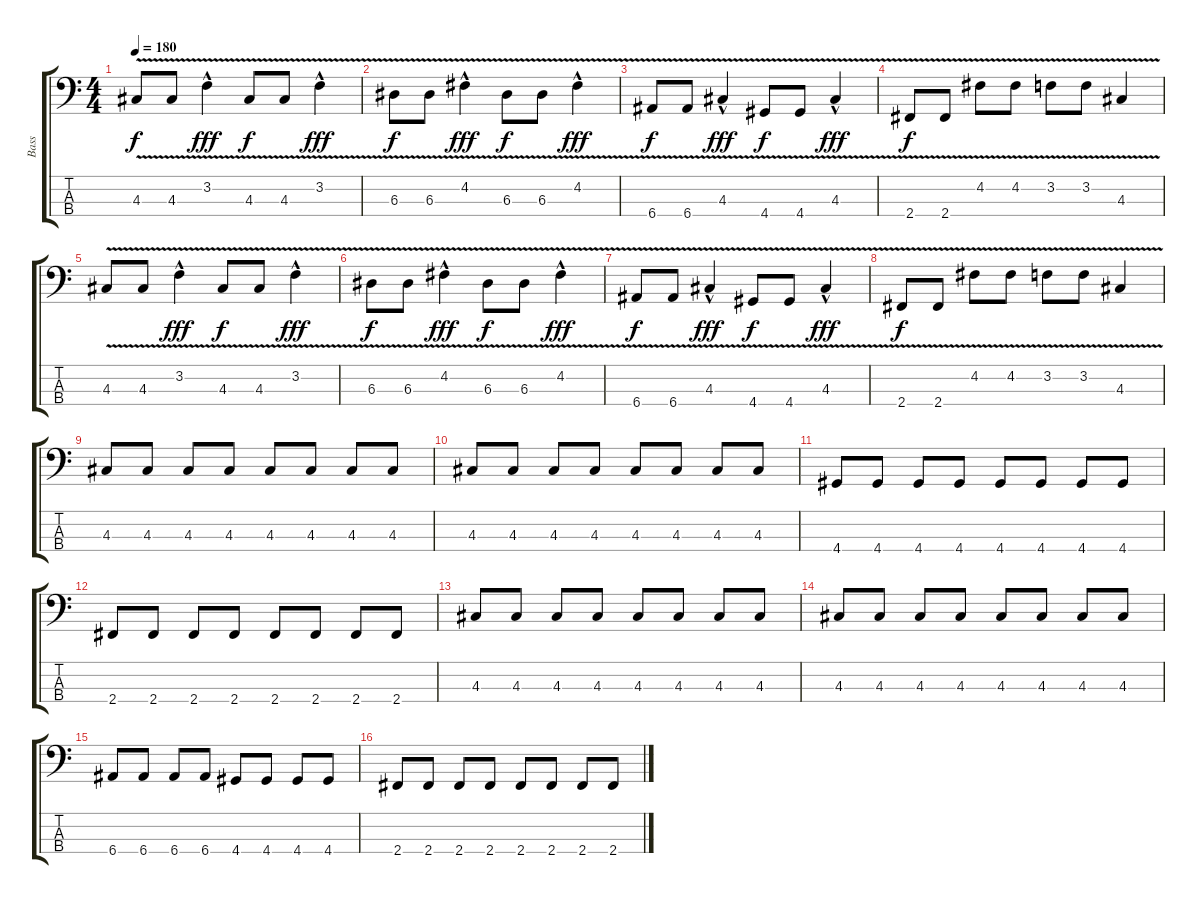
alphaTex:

\track ("Bass" "Bass") {instrument electricbasspick}
\staff {score tabs}
\tuning (G2 D2 A1 E1) {hide}
\ts (4 4)
\tempo 180
\clef f4
\ks c
4.3{v}.8{dy f} 4.3{v}.8 3.2{v hac}.4{dy fff} 4.3{v}.8{dy f} 4.3{v}.8 3.2{v hac}.4{dy fff} |
6.3{v}.8{dy f} 6.3{v}.8 4.2{v hac}.4{dy fff} 6.3{v}.8{dy f} 6.3{v}.8 4.2{v hac}.4{dy fff} |
6.4{v}.8{dy f} 6.4{v}.8 4.3{v hac}.4{dy fff} 4.4{v}.8{dy f} 4.4{v}.8 4.3{v hac}.4{dy fff} |
2.4{v}.8{dy f} 2.4{v}.8 4.2{v}.8 4.2{v}.8 3.2{v}.8 3.2{v}.8 4.3{v}.4 |
4.3{v}.8 4.3{v}.8 3.2{v hac}.4{dy fff} 4.3{v}.8{dy f} 4.3{v}.8 3.2{v hac}.4{dy fff} |
6.3{v}.8{dy f} 6.3{v}.8 4.2{v hac}.4{dy fff} 6.3{v}.8{dy f} 6.3{v}.8 4.2{v hac}.4{dy fff} |
6.4{v}.8{dy f} 6.4{v}.8 4.3{v hac}.4{dy fff} 4.4{v}.8{dy f} 4.4{v}.8 4.3{v hac}.4{dy fff} |
2.4{v}.8{dy f} 2.4{v}.8 4.2{v}.8 4.2{v}.8 3.2{v}.8 3.2{v}.8 4.3{v}.4 |
4.3.8 4.3.8 4.3.8 4.3.8 4.3.8 4.3.8 4.3.8 4.3.8 |
4.3.8 4.3.8 4.3.8 4.3.8 4.3.8 4.3.8 4.3.8 4.3.8 |
4.4.8 4.4.8 4.4.8 4.4.8 4.4.8 4.4.8 4.4.8 4.4.8 |
2.4.8 2.4.8 2.4.8 2.4.8 2.4.8 2.4.8 2.4.8 2.4.8 |
4.3.8 4.3.8 4.3.8 4.3.8 4.3.8 4.3.8 4.3.8 4.3.8 |
4.3.8 4.3.8 4.3.8 4.3.8 4.3.8 4.3.8 4.3.8 4.3.8 |
6.4.8 6.4.8 6.4.8 6.4.8 4.4.8 4.4.8 4.4.8 4.4.8 |
2.4.8 2.4.8 2.4.8 2.4.8 2.4.8 2.4.8 2.4.8 2.4.8
